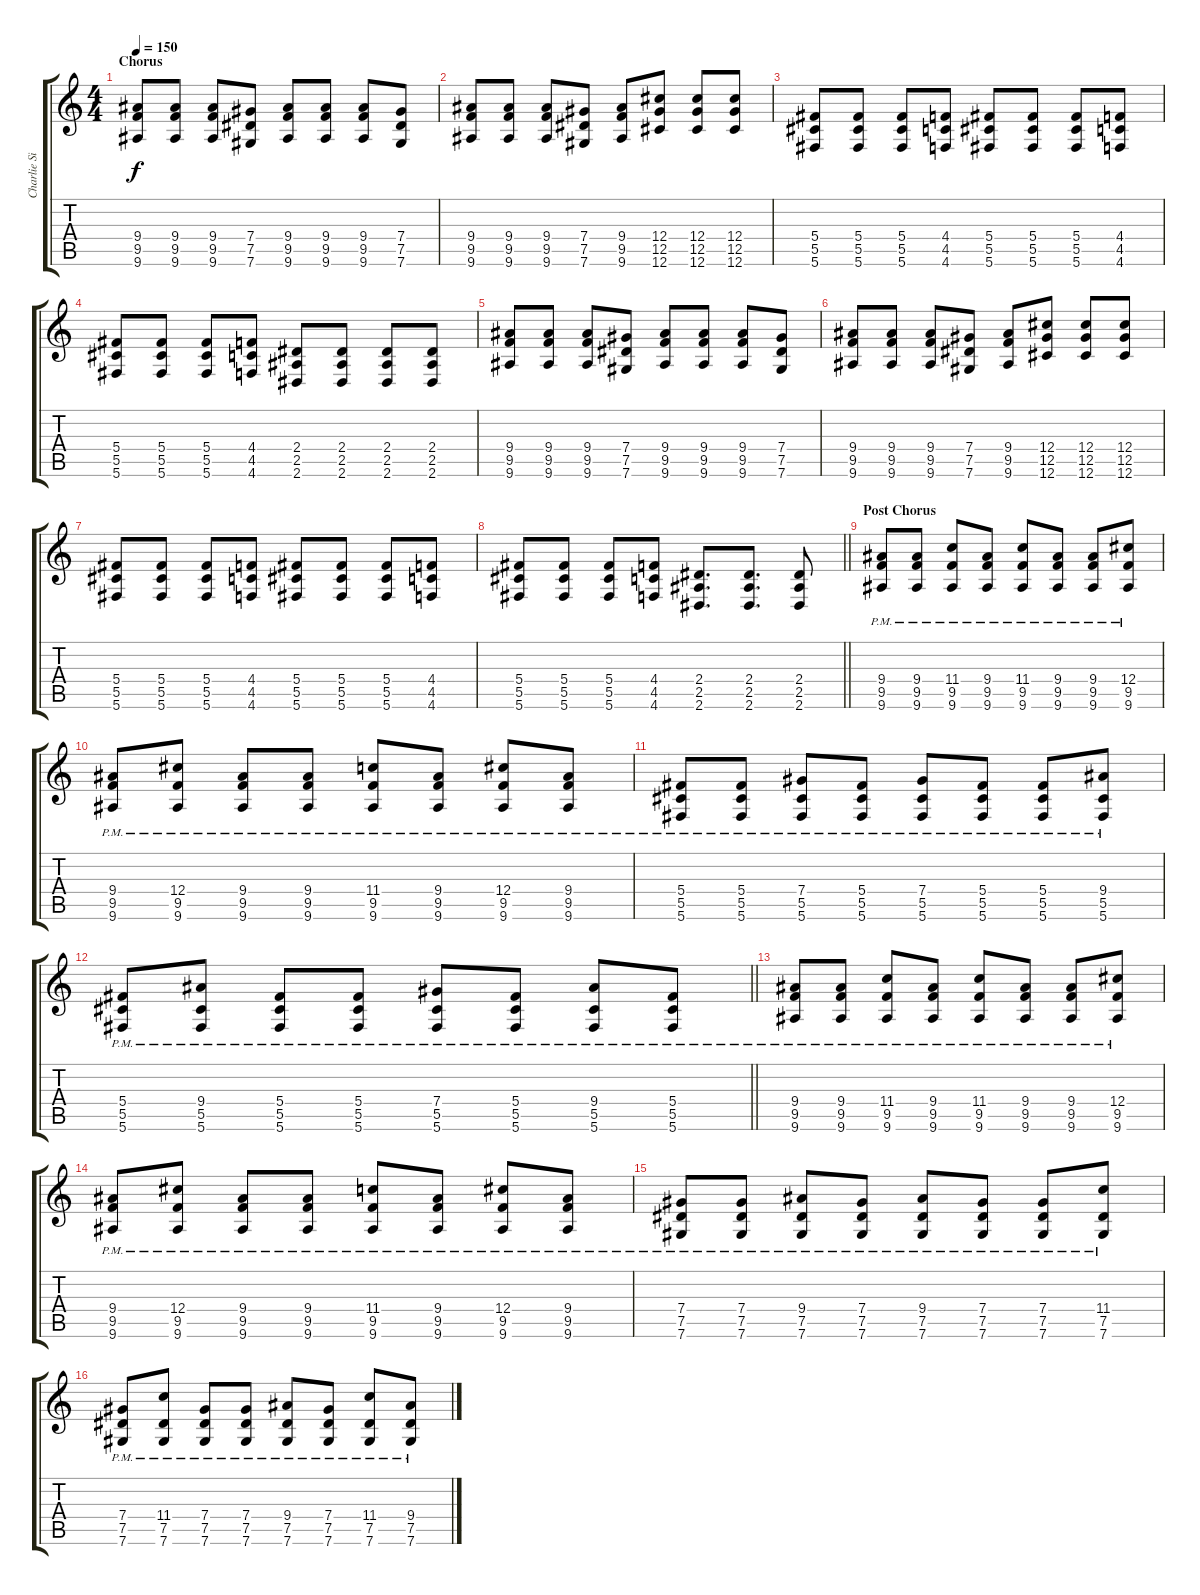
\track ("Charlie Simpson" "Charlie Si") {instrument overdrivenguitar}
\staff {score tabs}
\tuning (Eb4 Bb3 Gb3 Db3 Ab2 Db2) {hide}
\ts (4 4)
\section ("" "Chorus")
\tempo 150
\clef g2
\ks c
(9.4 9.5 9.6).8{dy f} (9.4 9.5 9.6).8 (9.4 9.5 9.6).8 (7.4 7.5 7.6).8 (9.4 9.5 9.6).8 (9.4 9.5 9.6).8 (9.4 9.5 9.6).8 (7.4 7.5 7.6).8 |
(9.4 9.5 9.6).8 (9.4 9.5 9.6).8 (9.4 9.5 9.6).8 (7.4 7.5 7.6).8 (9.4 9.5 9.6).8 (12.4 12.5 12.6).8 (12.4 12.5 12.6).8 (12.4 12.5 12.6).8 |
(5.4 5.5 5.6).8 (5.4 5.5 5.6).8 (5.4 5.5 5.6).8 (4.4 4.5 4.6).8 (5.4 5.5 5.6).8 (5.4 5.5 5.6).8 (5.4 5.5 5.6).8 (4.4 4.5 4.6).8 |
(5.4 5.5 5.6).8 (5.4 5.5 5.6).8 (5.4 5.5 5.6).8 (4.4 4.5 4.6).8 (2.4 2.5 2.6).8 (2.4 2.5 2.6).8 (2.4 2.5 2.6).8 (2.4 2.5 2.6).8 |
(9.4 9.5 9.6).8 (9.4 9.5 9.6).8 (9.4 9.5 9.6).8 (7.4 7.5 7.6).8 (9.4 9.5 9.6).8 (9.4 9.5 9.6).8 (9.4 9.5 9.6).8 (7.4 7.5 7.6).8 |
(9.4 9.5 9.6).8 (9.4 9.5 9.6).8 (9.4 9.5 9.6).8 (7.4 7.5 7.6).8 (9.4 9.5 9.6).8 (12.4 12.5 12.6).8 (12.4 12.5 12.6).8 (12.4 12.5 12.6).8 |
(5.4 5.5 5.6).8 (5.4 5.5 5.6).8 (5.4 5.5 5.6).8 (4.4 4.5 4.6).8 (5.4 5.5 5.6).8 (5.4 5.5 5.6).8 (5.4 5.5 5.6).8 (4.4 4.5 4.6).8 |
\barLineRight lightlight
(5.4 5.5 5.6).8 (5.4 5.5 5.6).8 (5.4 5.5 5.6).8 (4.4 4.5 4.6).8 (2.4 2.5 2.6).8{d} (2.4 2.5 2.6).8{d} (2.4 2.5 2.6).8 |
\section ("" "Post Chorus")
(9.4{pm} 9.5{pm} 9.6{pm}).8 (9.4{pm} 9.5{pm} 9.6{pm}).8 (11.4 9.5{pm} 9.6{pm}).8 (9.4{pm} 9.5{pm} 9.6{pm}).8 (11.4 9.5{pm} 9.6{pm}).8 (9.4{pm} 9.5{pm} 9.6{pm}).8 (9.4{pm} 9.5{pm} 9.6{pm}).8 (12.4 9.5{pm} 9.6{pm}).8 |
(9.4{pm} 9.5{pm} 9.6{pm}).8 (12.4 9.5{pm} 9.6{pm}).8 (9.4{pm} 9.5{pm} 9.6{pm}).8 (9.4{pm} 9.5{pm} 9.6{pm}).8 (11.4 9.5{pm} 9.6{pm}).8 (9.4{pm} 9.5{pm} 9.6{pm}).8 (12.4 9.5{pm} 9.6{pm}).8 (9.4{pm} 9.5{pm} 9.6{pm}).8 |
(5.4{pm} 5.5{pm} 5.6{pm}).8 (5.4{pm} 5.5{pm} 5.6{pm}).8 (7.4 5.5{pm} 5.6{pm}).8 (5.4{pm} 5.5{pm} 5.6{pm}).8 (7.4 5.5{pm} 5.6{pm}).8 (5.4{pm} 5.5{pm} 5.6{pm}).8 (5.4{pm} 5.5{pm} 5.6{pm}).8 (9.4 5.5{pm} 5.6{pm}).8 |
\barLineRight lightlight
(5.4{pm} 5.5{pm} 5.6{pm}).8 (9.4 5.5{pm} 5.6{pm}).8 (5.4{pm} 5.5{pm} 5.6{pm}).8 (5.4{pm} 5.5{pm} 5.6{pm}).8 (7.4 5.5{pm} 5.6{pm}).8 (5.4{pm} 5.5{pm} 5.6{pm}).8 (9.4 5.5{pm} 5.6{pm}).8 (5.4{pm} 5.5{pm} 5.6{pm}).8 |
(9.4{pm} 9.5{pm} 9.6{pm}).8 (9.4{pm} 9.5{pm} 9.6{pm}).8 (11.4 9.5{pm} 9.6{pm}).8 (9.4{pm} 9.5{pm} 9.6{pm}).8 (11.4 9.5{pm} 9.6{pm}).8 (9.4{pm} 9.5{pm} 9.6{pm}).8 (9.4{pm} 9.5{pm} 9.6{pm}).8 (12.4 9.5{pm} 9.6{pm}).8 |
(9.4{pm} 9.5{pm} 9.6{pm}).8 (12.4 9.5{pm} 9.6{pm}).8 (9.4{pm} 9.5{pm} 9.6{pm}).8 (9.4{pm} 9.5{pm} 9.6{pm}).8 (11.4 9.5{pm} 9.6{pm}).8 (9.4{pm} 9.5{pm} 9.6{pm}).8 (12.4 9.5{pm} 9.6{pm}).8 (9.4{pm} 9.5{pm} 9.6{pm}).8 |
(7.4{pm} 7.5{pm} 7.6{pm}).8 (7.4{pm} 7.5{pm} 7.6{pm}).8 (9.4 7.5{pm} 7.6{pm}).8 (7.4{pm} 7.5{pm} 7.6{pm}).8 (9.4 7.5{pm} 7.6{pm}).8 (7.4{pm} 7.5{pm} 7.6{pm}).8 (7.4{pm} 7.5{pm} 7.6{pm}).8 (11.4 7.5{pm} 7.6{pm}).8 |
(7.4{pm} 7.5{pm} 7.6{pm}).8 (11.4 7.5{pm} 7.6{pm}).8 (7.4{pm} 7.5{pm} 7.6{pm}).8 (7.4{pm} 7.5{pm} 7.6{pm}).8 (9.4 7.5{pm} 7.6{pm}).8 (7.4{pm} 7.5{pm} 7.6{pm}).8 (11.4 7.5{pm} 7.6{pm}).8 (9.4{pm} 7.5{pm} 7.6{pm}).8
